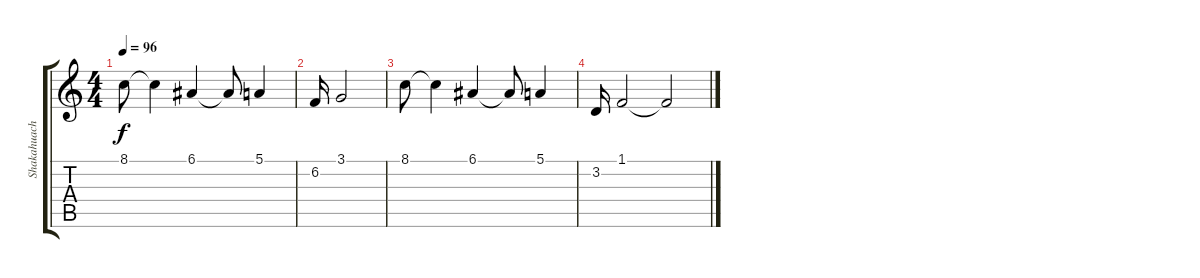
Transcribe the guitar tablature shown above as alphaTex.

\track ("Shakahuachi" "Shakahuach") {instrument panflute}
\staff {score tabs}
\tuning (E4 B3 G3 D3 A2 E2) {hide}
\ts (4 4)
\tempo 96
\clef g2
\ks c
8.1.8{dy f} 8.1{t}.4 6.1.4 6.1{t}.8 5.1.4 |
6.2.16 3.1.2 |
8.1.8 8.1{t}.4 6.1.4 6.1{t}.8 5.1.4 |
3.2.16 1.1.2 1.1{t}.2
